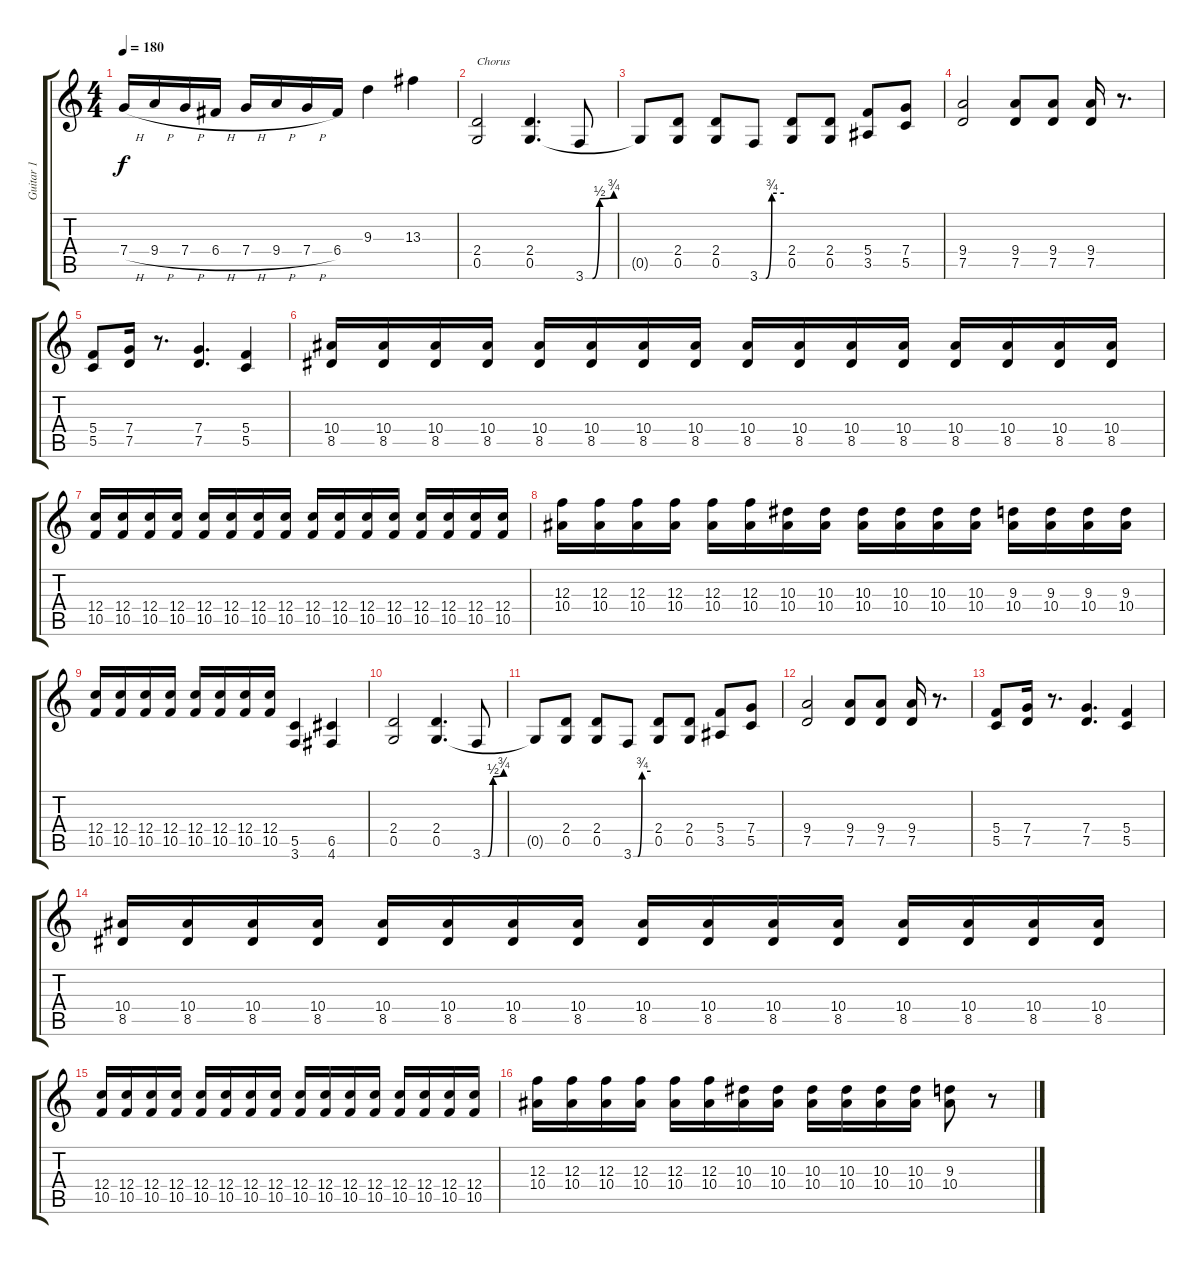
\track ("Guitar 1" "Guitar 1") {instrument acousticguitarnylon}
\staff {score tabs}
\tuning (D4 A3 F3 C3 G2 D2) {hide}
\ts (4 4)
\tempo 180
\clef g2
\ks c
7.4{h}.16{dy f} 9.4{h}.16 7.4{h}.16 6.4{h}.16 7.4{h}.16 9.4{h}.16 7.4{h}.16 6.4.16 9.3.4 13.3.4 |
(2.4 0.5).2{txt "Chorus"} (2.4 0.5).4{d} 3.6{be (custom 0 0 15 0 30 2 60 3)}.8 |
0.5{t}.8 (2.4 0.5).8 (2.4 0.5).8 3.6{be (custom 0 0 15 0 30 3 60 3)}.8 (2.4 0.5).8 (2.4 0.5).8 (5.4 3.5).8 (7.4 5.5).8 |
(9.4 7.5).2 (9.4 7.5).8 (9.4 7.5).8 (9.4 7.5).16 r.8{d} |
(5.4 5.5).8 (7.4 7.5).16 r.8{d} (7.4 7.5).4{d} (5.4 5.5).4 |
(10.4 8.5).16 (10.4 8.5).16 (10.4 8.5).16 (10.4 8.5).16 (10.4 8.5).16 (10.4 8.5).16 (10.4 8.5).16 (10.4 8.5).16 (10.4 8.5).16 (10.4 8.5).16 (10.4 8.5).16 (10.4 8.5).16 (10.4 8.5).16 (10.4 8.5).16 (10.4 8.5).16 (10.4 8.5).16 |
(12.4 10.5).16 (12.4 10.5).16 (12.4 10.5).16 (12.4 10.5).16 (12.4 10.5).16 (12.4 10.5).16 (12.4 10.5).16 (12.4 10.5).16 (12.4 10.5).16 (12.4 10.5).16 (12.4 10.5).16 (12.4 10.5).16 (12.4 10.5).16 (12.4 10.5).16 (12.4 10.5).16 (12.4 10.5).16 |
(12.3 10.4).16 (12.3 10.4).16 (12.3 10.4).16 (12.3 10.4).16 (12.3 10.4).16 (12.3 10.4).16 (10.3 10.4).16 (10.3 10.4).16 (10.3 10.4).16 (10.3 10.4).16 (10.3 10.4).16 (10.3 10.4).16 (9.3 10.4).16 (9.3 10.4).16 (9.3 10.4).16 (9.3 10.4).16 |
(12.4 10.5).16 (12.4 10.5).16 (12.4 10.5).16 (12.4 10.5).16 (12.4 10.5).16 (12.4 10.5).16 (12.4 10.5).16 (12.4 10.5).16 (5.5 3.6).4 (6.5 4.6).4 |
(2.4 0.5).2 (2.4 0.5).4{d} 3.6{be (custom 0 0 15 0 30 2 60 3)}.8 |
0.5{t}.8 (2.4 0.5).8 (2.4 0.5).8 3.6{be (custom 0 0 15 0 30 3 60 3)}.8 (2.4 0.5).8 (2.4 0.5).8 (5.4 3.5).8 (7.4 5.5).8 |
(9.4 7.5).2 (9.4 7.5).8 (9.4 7.5).8 (9.4 7.5).16 r.8{d} |
(5.4 5.5).8 (7.4 7.5).16 r.8{d} (7.4 7.5).4{d} (5.4 5.5).4 |
(10.4 8.5).16 (10.4 8.5).16 (10.4 8.5).16 (10.4 8.5).16 (10.4 8.5).16 (10.4 8.5).16 (10.4 8.5).16 (10.4 8.5).16 (10.4 8.5).16 (10.4 8.5).16 (10.4 8.5).16 (10.4 8.5).16 (10.4 8.5).16 (10.4 8.5).16 (10.4 8.5).16 (10.4 8.5).16 |
(12.4 10.5).16 (12.4 10.5).16 (12.4 10.5).16 (12.4 10.5).16 (12.4 10.5).16 (12.4 10.5).16 (12.4 10.5).16 (12.4 10.5).16 (12.4 10.5).16 (12.4 10.5).16 (12.4 10.5).16 (12.4 10.5).16 (12.4 10.5).16 (12.4 10.5).16 (12.4 10.5).16 (12.4 10.5).16 |
(12.3 10.4).16 (12.3 10.4).16 (12.3 10.4).16 (12.3 10.4).16 (12.3 10.4).16 (12.3 10.4).16 (10.3 10.4).16 (10.3 10.4).16 (10.3 10.4).16 (10.3 10.4).16 (10.3 10.4).16 (10.3 10.4).16 (9.3 10.4).8 r.8
